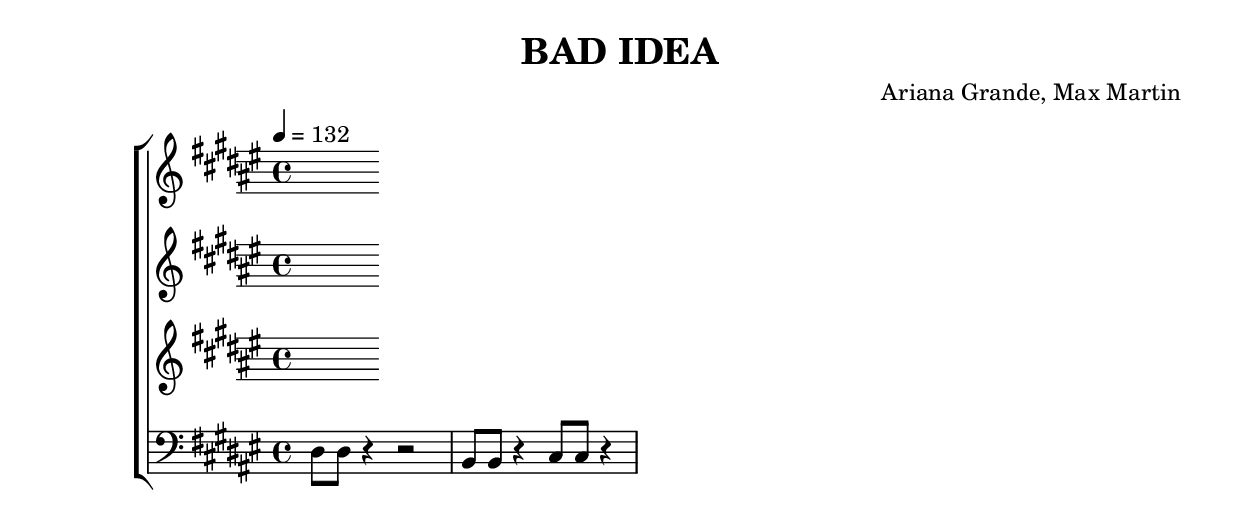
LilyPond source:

\header {
  title = "BAD IDEA"
  composer = "Ariana Grande, Max Martin"
}

global = {
  \key dis \minor
  \time 4/4
  \tempo 4 = 132
  \dynamicUp
}
sopranonotes = \relative c' {
}
sopranowords = \lyricmode { 

}
altonotes = \relative c' {
  }

altowords = \lyricmode { }
tenornotes = \relative c' {

}
tenorwords = \lyricmode {}
bassnotes = \relative c{
  \clef bass
dis8 dis r4 r2 b8 b r4 cis8 cis r4 

}
basswords = \lyricmode { }

\score {
\midi{}
\layout{}
  \new ChoirStaff <<
    \new Staff <<
      \new Voice = "soprano" <<
        \global
        \sopranonotes
      >>
      \lyricsto "soprano" \new Lyrics \sopranowords
    >>
    \new Staff <<
      \new Voice = "alto" <<
        \global
        \altonotes
      >>
      \lyricsto "alto" \new Lyrics \altowords
    >>
    \new Staff <<
      \new Voice = "tenor" <<
        \global
        \tenornotes
      >>
      \lyricsto "tenor" \new Lyrics \tenorwords
    >>
    \new Staff <<
      \new Voice = "bass" <<
        \global
        \bassnotes
      >>
      \lyricsto "bass" \new Lyrics \basswords
    >>
  >>
}